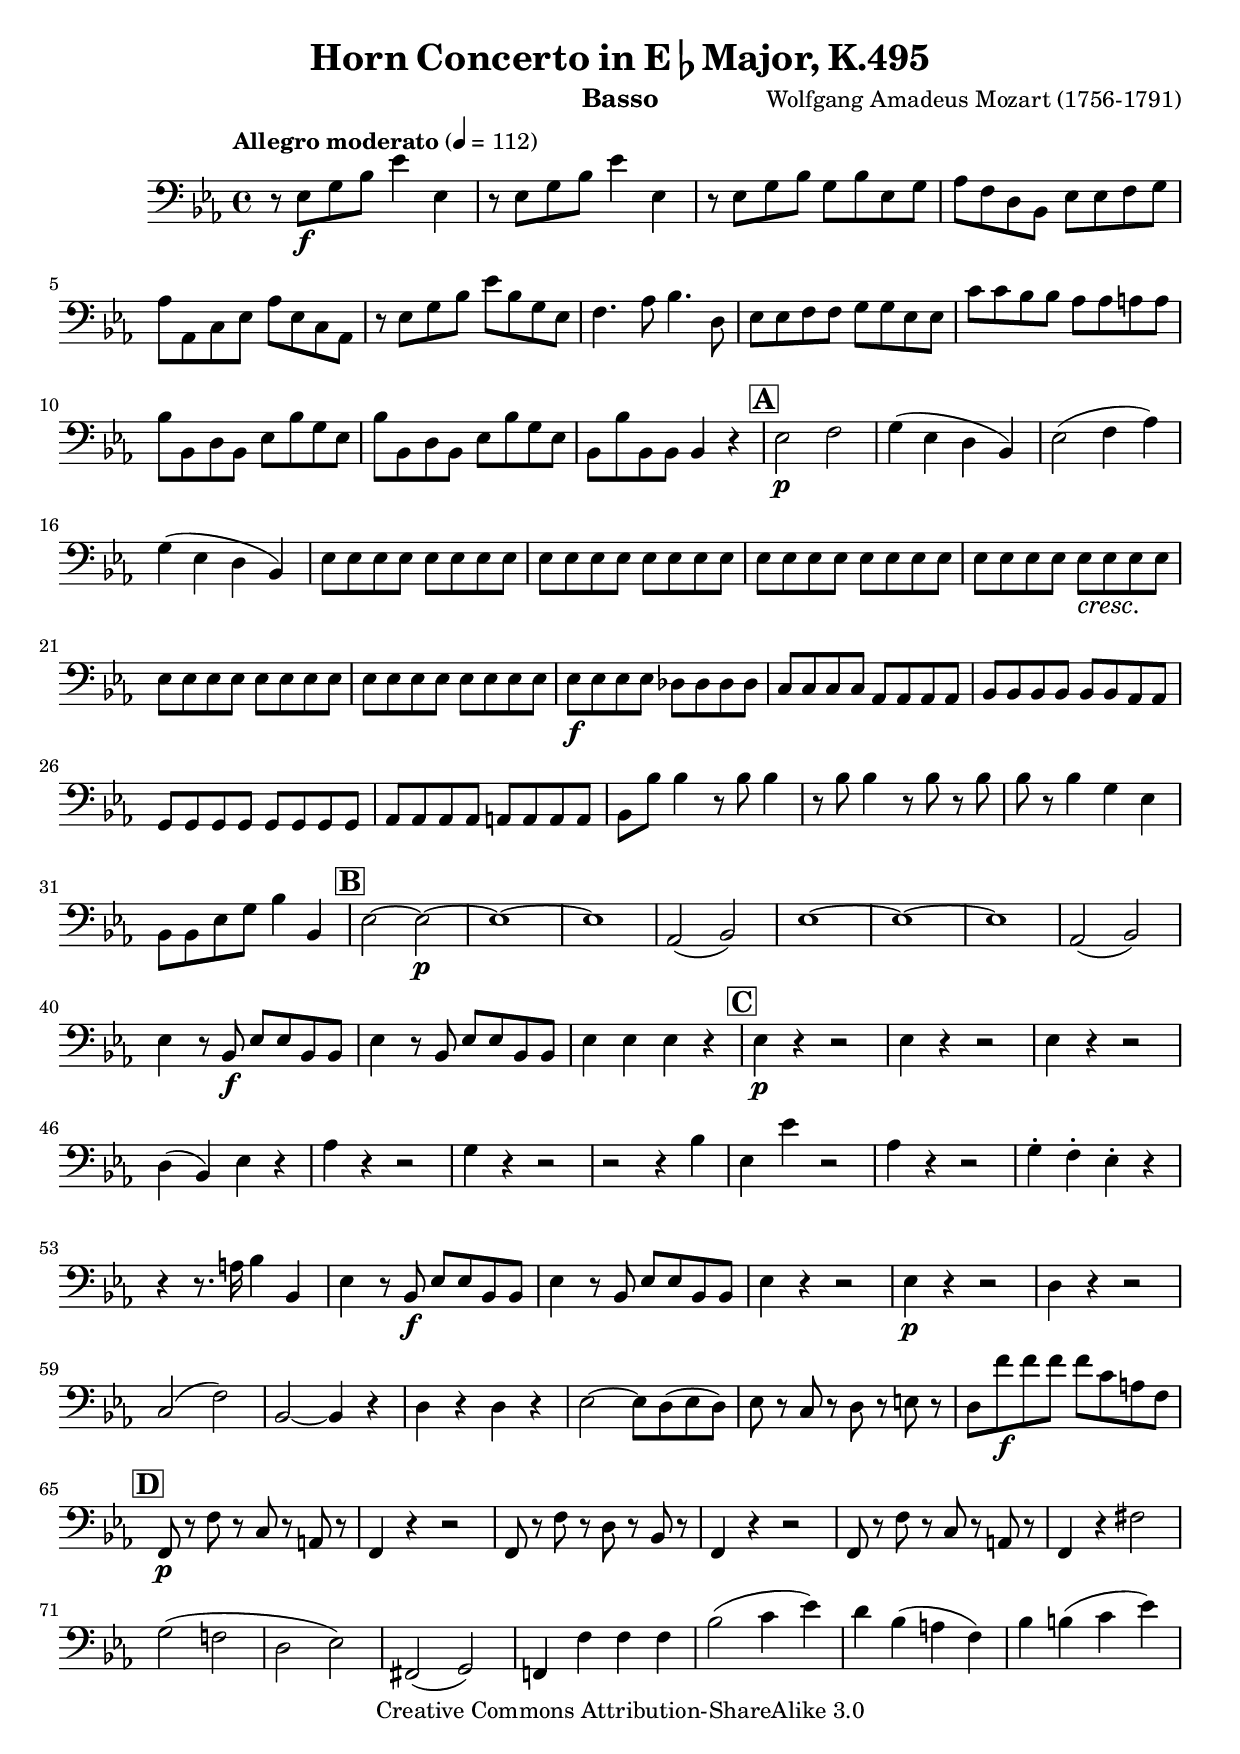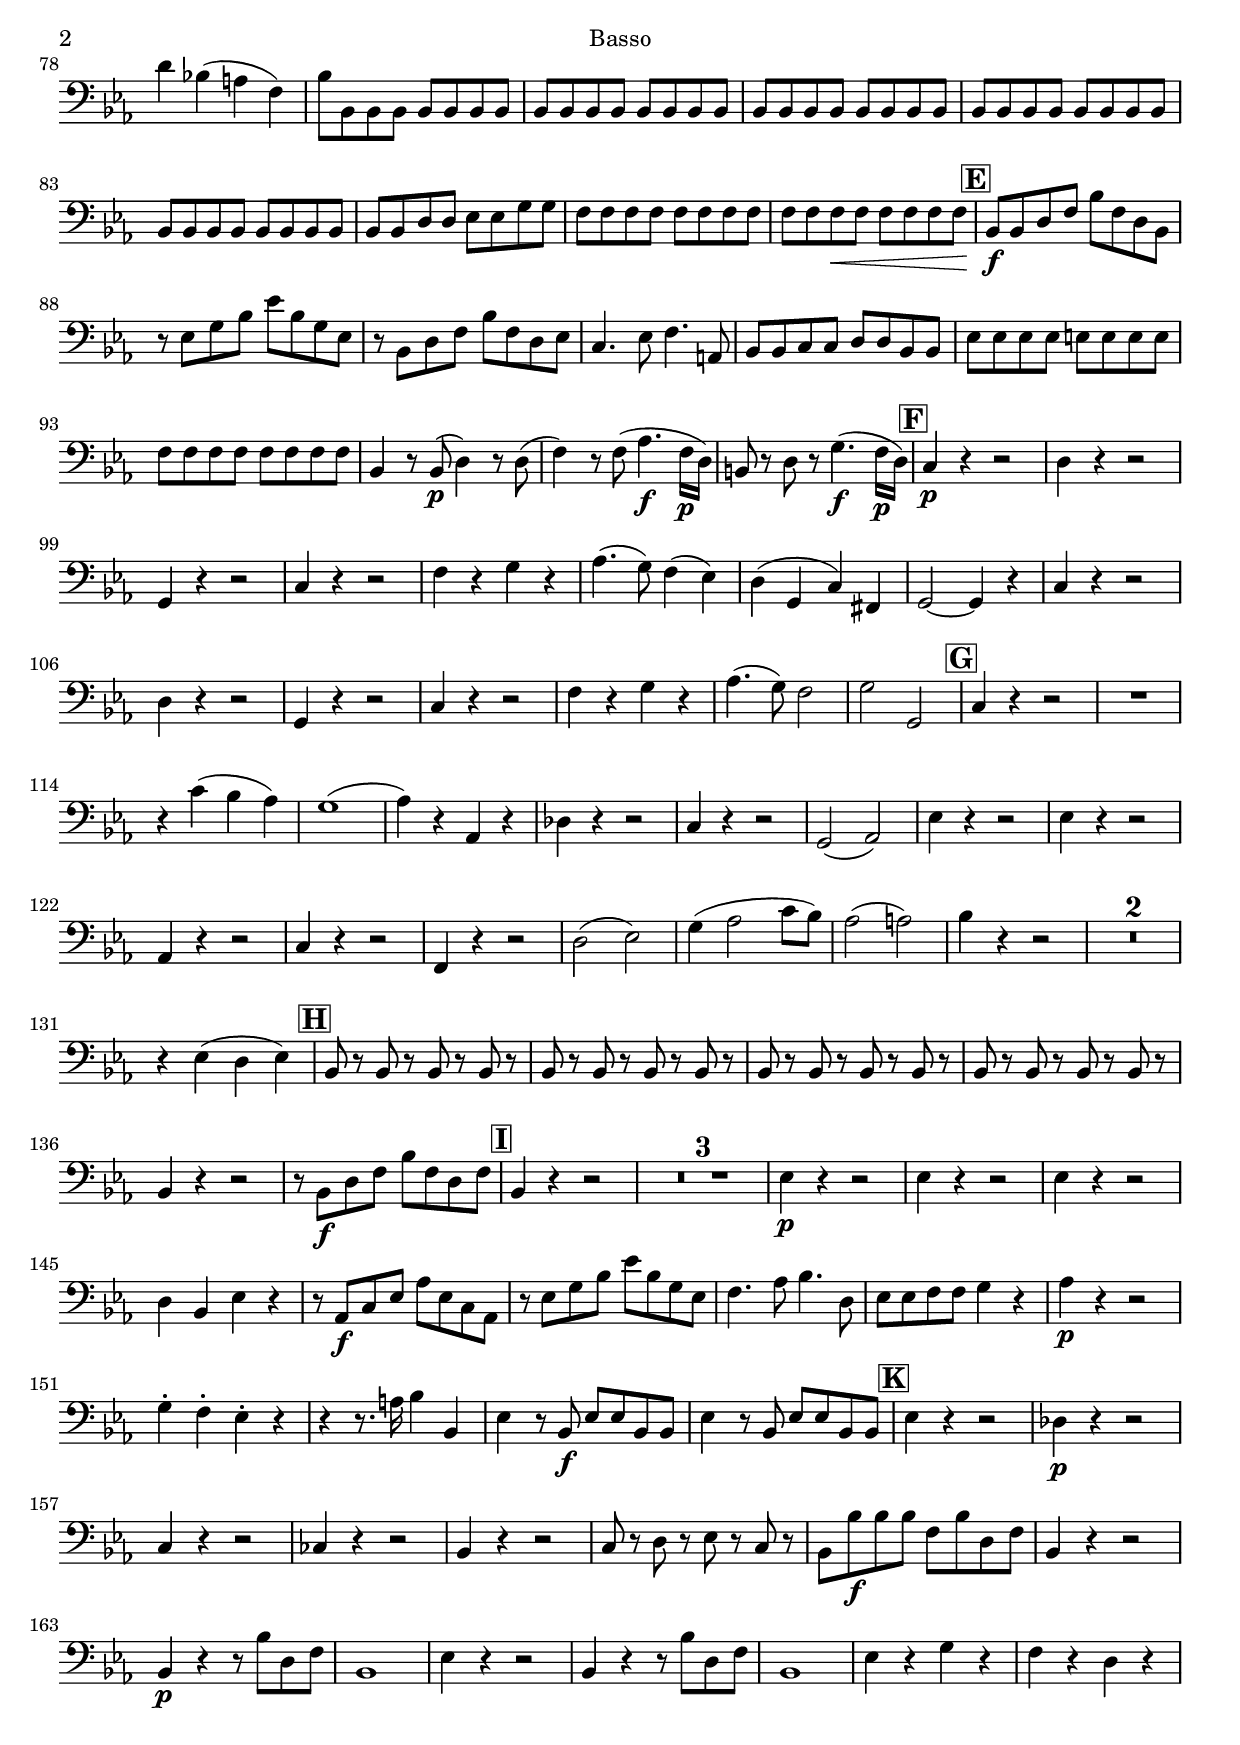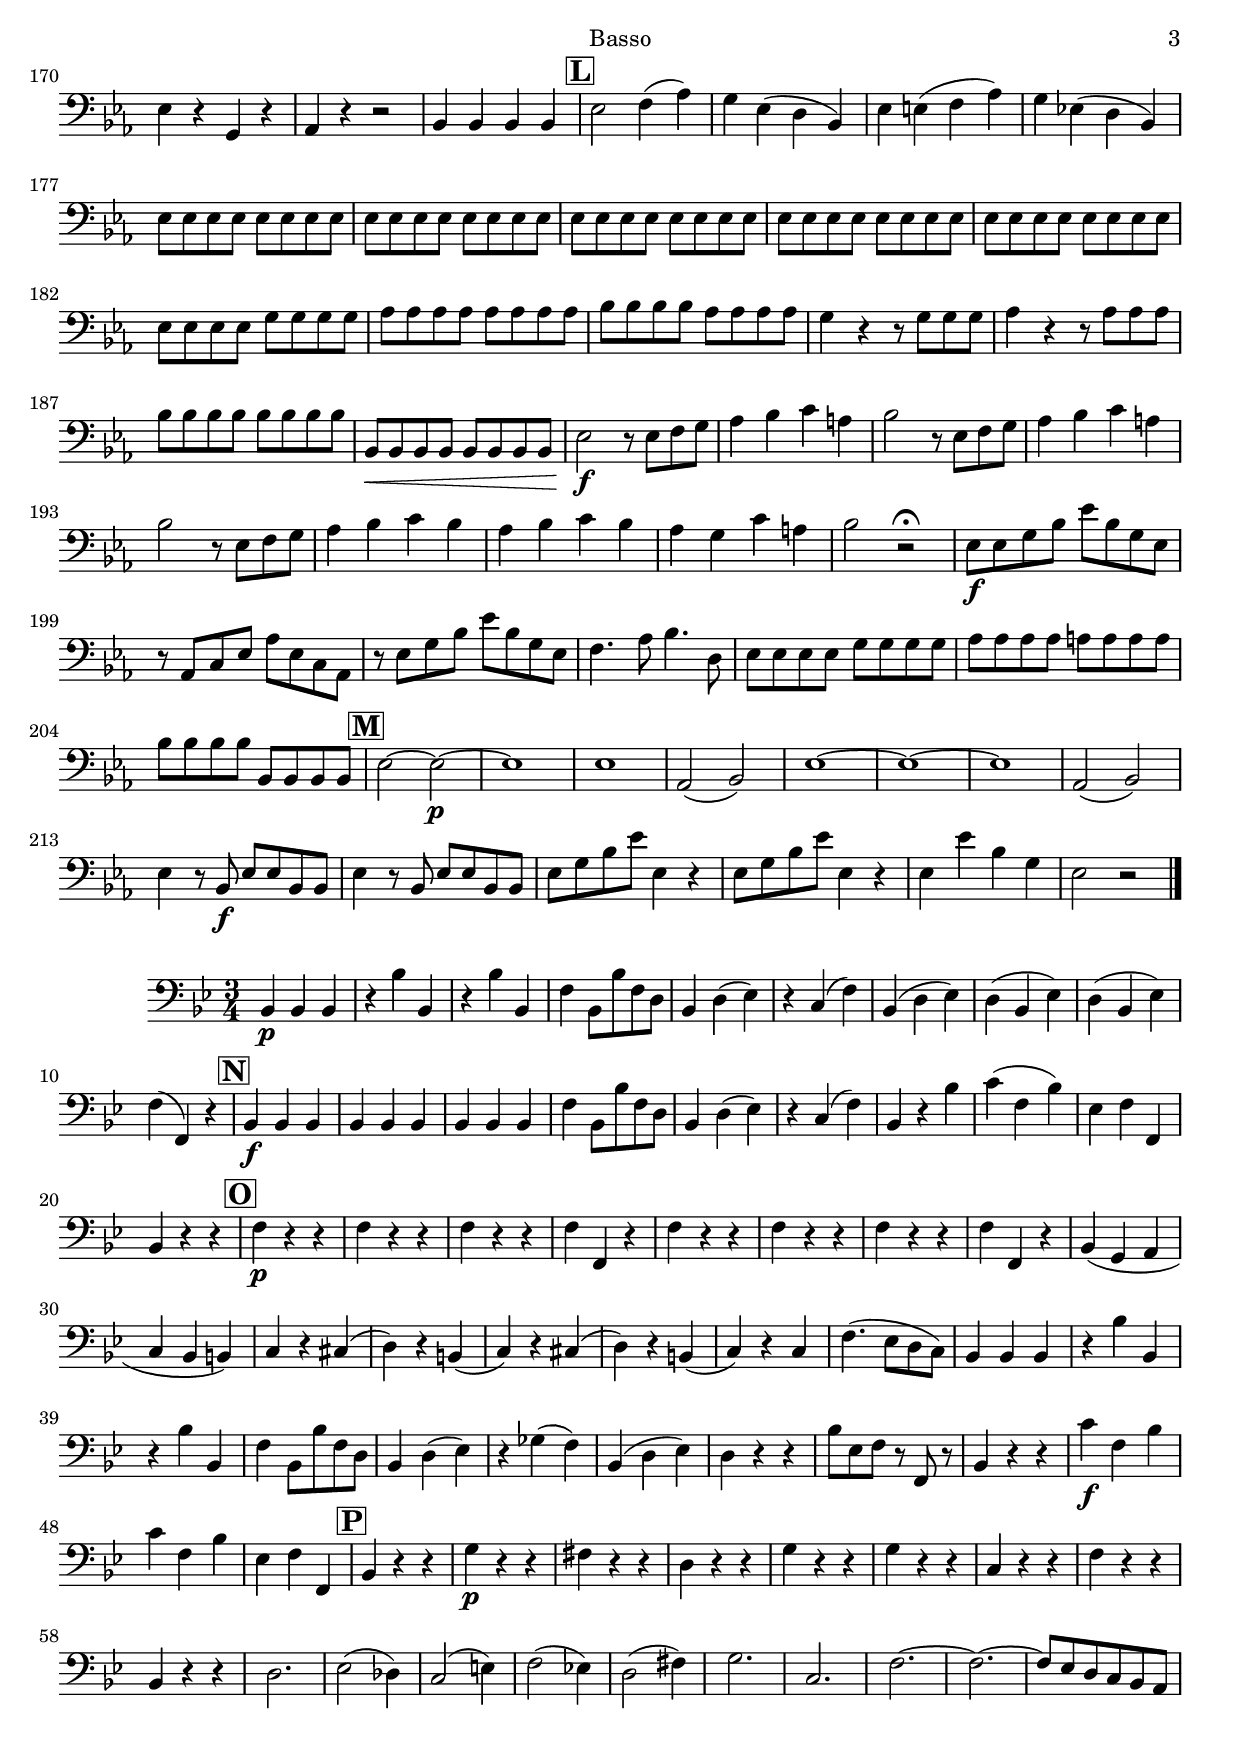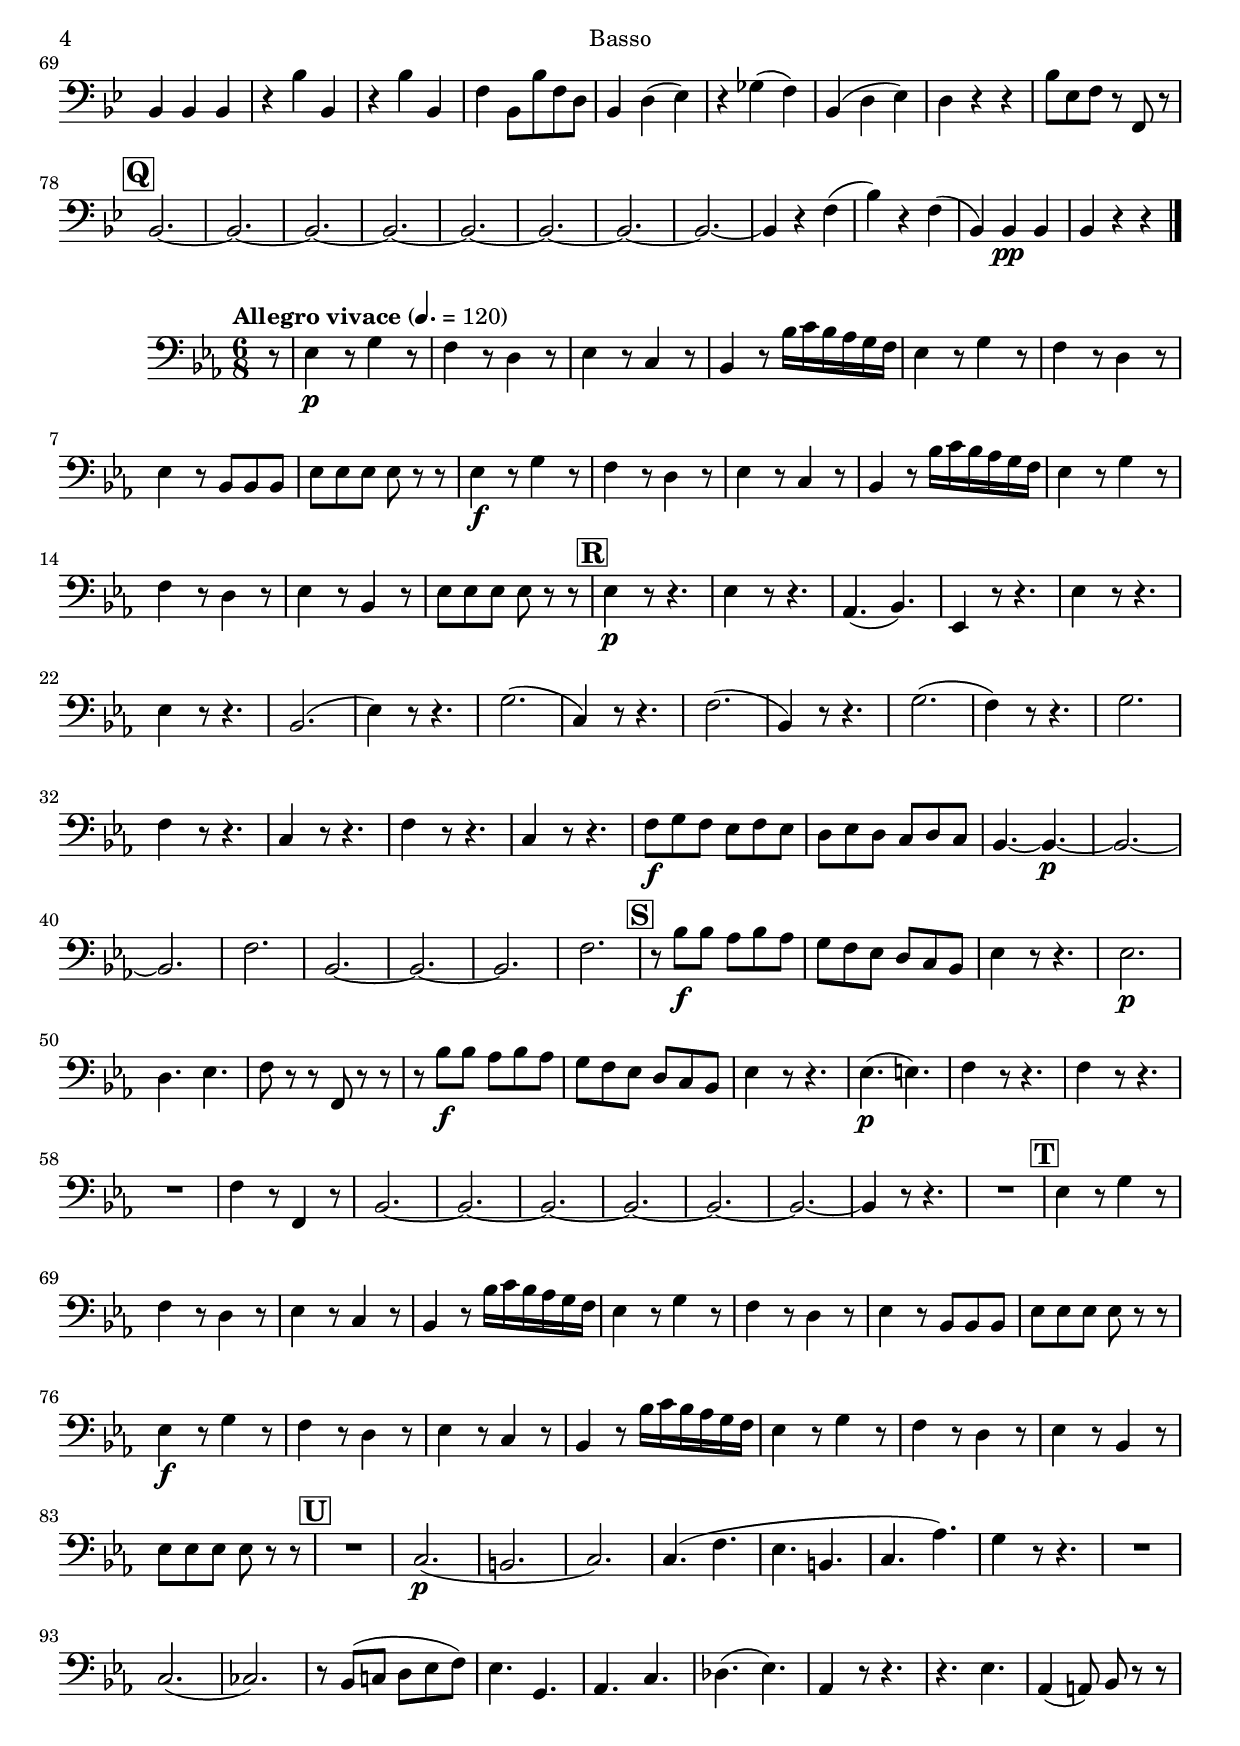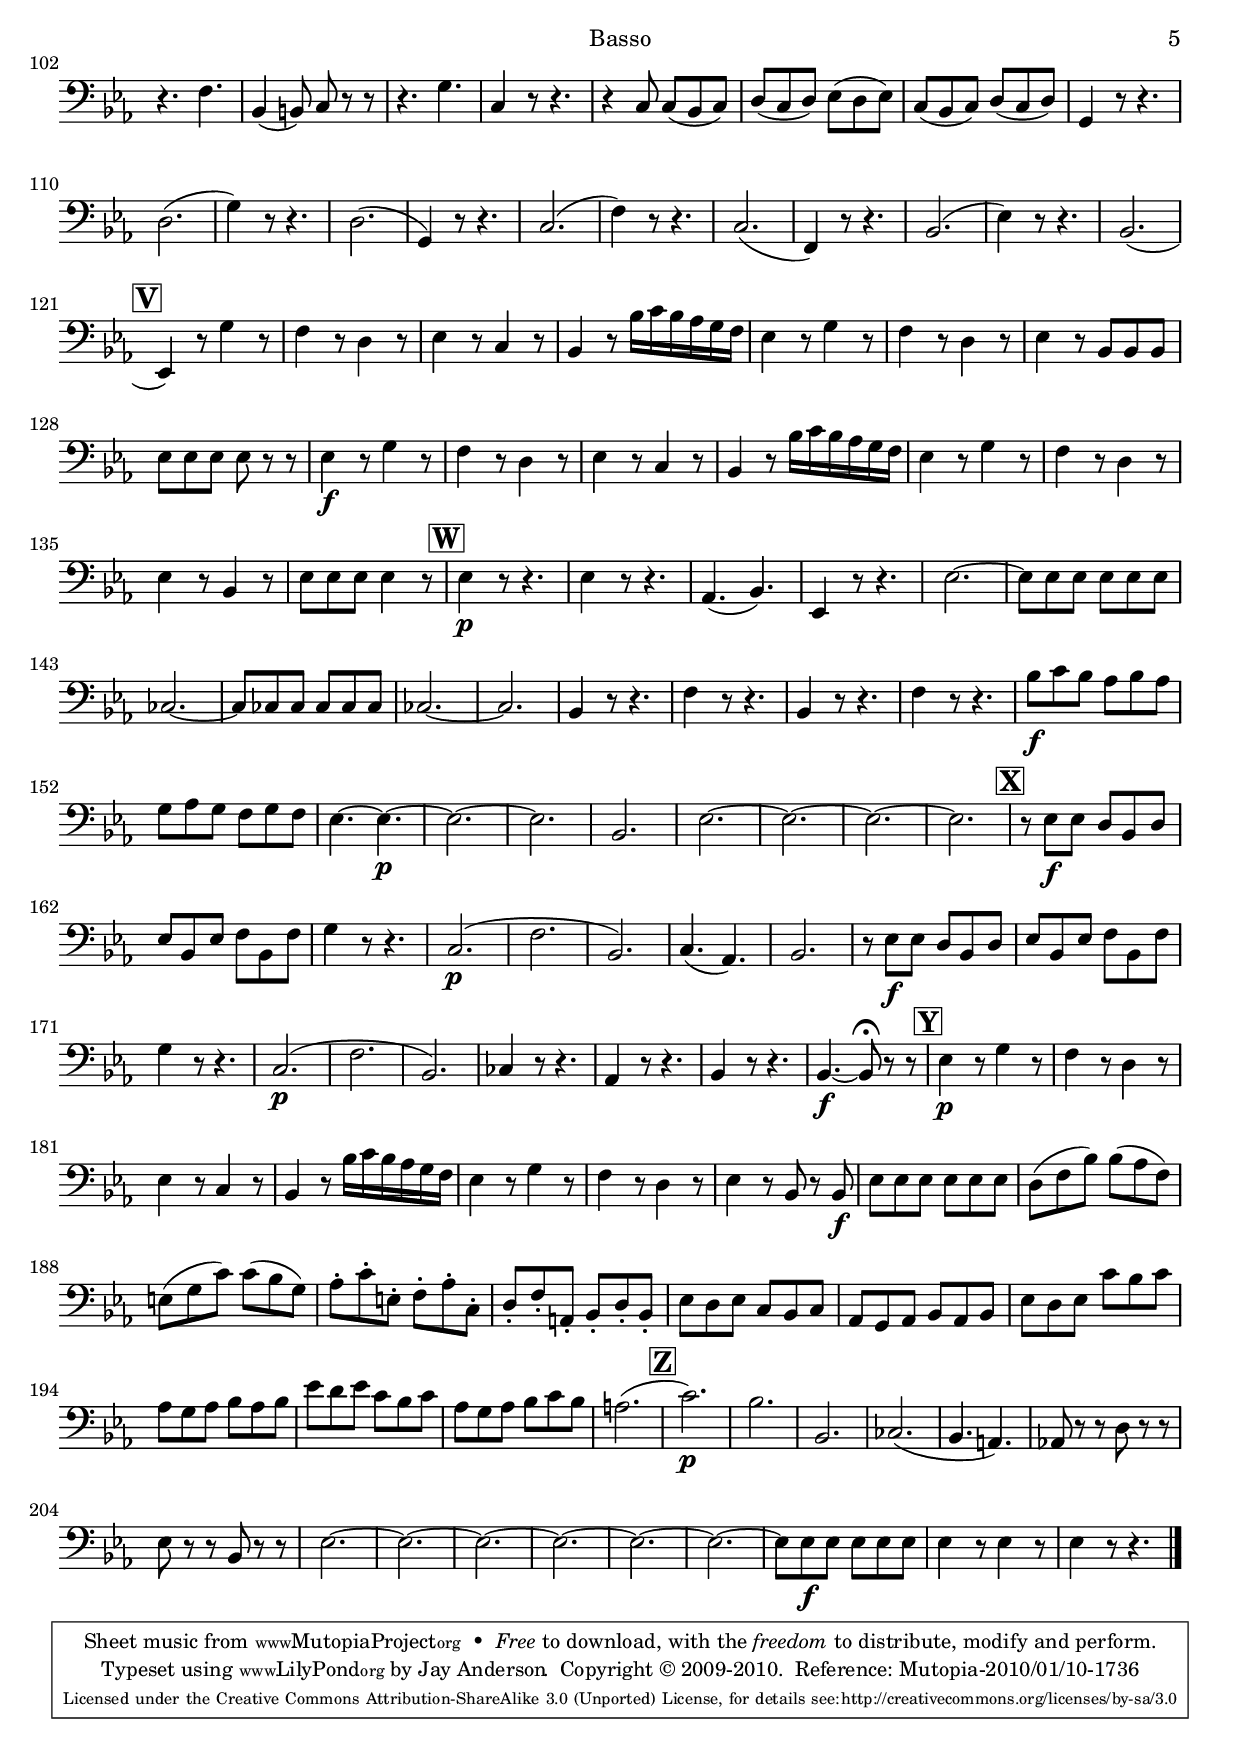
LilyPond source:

\version "2.13.32"

\include "defs.ily"
\version "2.13.32"

bassMvtI = \relative c
{
  \clef bass
  \key ees \major
  r8 ees\f g bes ees4 ees, |
  r8 ees g bes ees4 ees, |
  r8 ees g bes g bes ees, g |
  aes f d bes ees ees f g |
  aes aes, c ees aes ees c aes |
  r ees' g bes ees bes g ees |
  f4. aes8 bes4. d,8 |
  ees ees f f g g ees ees |
  c' c bes bes aes aes a a |
  bes bes, d bes ees bes' g ees |
  bes' bes, d bes ees bes' g ees |
  bes bes' bes, bes bes4 r |

  %A
  ees2\p f |
  g4( ees d bes) |
  ees2( f4 aes) |
  g( ees d bes) |
  <<
    {s1*3 | s2 s\justCresc}
    \repeat unfold 6 { \repeat unfold 8 ees8 | }
  >>
  ees8\f ees ees ees des des des des |
  c c c c aes aes aes aes |
  bes bes bes bes bes bes aes aes |
  g g g g g g g g |
  aes aes aes aes a a a a |
  bes bes' bes4 r8 bes8 bes4 |
  r8 bes bes4 r8 bes r bes |
  bes r bes4 g ees |
  bes8 bes ees g bes4 bes, |

  %B
  ees2~ ees~\p |
  ees1~ |
  ees |
  aes,2( bes) |
  ees1~ |
  ees~ |
  ees |
  aes,2( bes) |
  ees4 r8 bes\f ees ees bes bes |
  ees4 r8 bes ees ees bes bes |
  ees4 ees ees r |

  %C
  ees4\p r r2 |
  ees4 r r2 |
  ees4 r r2 |
  d4( bes) ees r |
  aes r r2 |
  g4 r r2 |
  r2 r4 bes |
  ees, ees' r2 |
  aes,4 r r2 |
  g4-. f-. ees-. r |
  r4 r8. a16 bes4 bes, |
  ees r8 bes\f ees ees bes bes |
  ees4 r8 bes ees ees bes bes |
  ees4 r r2 |
  ees4\p r r2 |
  d4 r r2 |
  c2( f) |
  bes,2~ bes4 r |
  d r d r |
  ees2~ ees8 d( ees d) |
  ees r c r d r e r |
  d f'\f f f f c a f |

  %D
  f,\p r f' r c r a r |
  f4 r r2 |
  f8 r f' r d r bes r |
  f4 r r2 |
  f8 r f' r c r a r |
  f4 r fis'2 |
  g( f |
  d ees) |
  fis,( g) |
  f4 f' f f |
  bes2( c4 ees) |
  d bes( a f) |
  bes b( c ees) |
  d bes( a f) |
  bes8 bes, bes bes bes bes bes bes |
  \repeat unfold 4 {\repeat unfold 8 bes |}
  bes bes d d ees ees g g |
  f f f f f f f f |
  f f f\< f f f f f |

  %E
  bes,\f bes d f bes f d bes |
  r ees g bes ees bes g ees |
  r bes d f bes f d ees |
  c4. ees8 f4. a,8 |
  bes bes c c d d bes bes |
  ees ees ees ees e e e e |
  f f f f f f f f |
  bes,4 r8 bes(\p d4) r8 d( |
  f4) r8 f( aes4.\f f16\p d) |
  b8 r d r g4.(\f f16\p d) |

  %F
  c4\p r r2 |
  d4 r r2 |
  g,4 r r2 |
  c4 r r2 |
  f4 r g r |
  aes4.( g8) f4( ees) |
  d( g, c) fis, |
  g2~ g4 r |
  c r r2 |
  d4 r r2 |
  g,4 r r2 |
  c4 r r2 |
  f4 r g r |
  aes4.( g8) f2 |
  g g, |

  %G
  c4 r r2 |
  R1 |
  r4 c'( bes aes) |
  g1( |
  aes4) r aes, r |
  des r r2 |
  c4 r r2 |
  g2( aes) |
  ees'4 r r2 |
  ees4 r r2 |
  aes,4 r r2 |
  c4 r r2 |
  f,4 r r2 |
  d'2( ees) |
  g4( aes2 c8 bes) |
  aes2( a) |
  bes4 r r2 |
  R1*2 |
  r4 ees,( d ees) |

  %H
  \repeat unfold 4 { \repeat unfold 4 {bes8 r} | } |
  bes4 r r2 |
  r8 bes\f d f bes f d f |

  %I
  bes,4 r r2 |
  R1*3 |
  ees4\p r r2 |
  ees4 r r2 |
  ees4 r r2 |
  d4 bes ees r |
  r8 aes,\f c ees aes ees c aes |
  r8 ees' g bes ees bes g ees |
  f4. aes8 bes4. d,8 |
  ees ees f f g4 r |
  aes4\p r r2 |
  g4-. f-. ees-. r |
  r4 r8. a16 bes4 bes, |
  ees4 r8 bes\f ees ees bes bes |
  ees4 r8 bes ees ees bes bes |

  %K
  ees4 r r2 |
  des4\p r r2 |
  c4 r r2 |
  ces4 r r2 |
  bes4 r r2 |
  c8 r d r ees r c r |
  bes bes'\f bes bes f bes d, f |
  bes,4 r r2 |
  bes4\p r r8 bes' d, f |
  bes,1 |
  ees4 r r2 |
  bes4 r r8 bes' d, f |
  bes,1 |
  ees4 r g r |
  f r d r |
  ees r g, r |
  aes r r2 |
  bes4 bes bes bes |

  %L
  ees2 f4( aes) |
  g ees( d bes) |
  ees e( f aes) |
  g ees( d bes) |
  \repeat unfold 5 {\repeat unfold 8 ees8 |} |
  ees ees ees ees g g g g |
  aes aes aes aes aes aes aes aes |
  bes bes bes bes aes aes aes aes |
  g4 r r8 g g g |
  aes4 r r8 aes aes aes |
  bes bes bes bes bes bes bes bes |
  bes,\< bes bes bes bes bes bes bes |
  ees2\f r8 ees f g |
  aes4 bes c a |
  bes2 r8 ees, f g |
  aes4 bes c a |
  bes2 r8 ees, f g |
  aes4 bes c bes |
  aes bes c bes |
  aes g c a |
  bes2 r2\fermata |
  ees,8\f ees g bes ees bes g ees |
  r aes, c ees aes ees c aes |
  r ees' g bes ees bes g ees |
  f4. aes8 bes4. d,8 |
  ees ees ees ees g g g g |
  aes aes aes aes a a a a |
  bes bes bes bes bes, bes bes bes |

  %M
  ees2~ ees~\p |
  ees1 |
  ees |
  aes,2( bes) |
  ees1~ |
  ees~ |
  ees |
  aes,2( bes) |
  ees4 r8 bes\f ees ees bes bes |
  ees4 r8 bes ees ees bes bes |
  \repeat unfold 2 {ees g bes ees ees,4 r |}
  ees ees' bes g |
  ees2 r |
}

bassMvtII = \relative c
{
  \clef bass
  \key bes \major
  bes4\p bes bes |
  \repeat unfold 2 {r bes' bes, |}
  f' bes,8 bes' f d |
  bes4 d( ees) |
  r c( f) |
  bes,( d ees) |
  d( bes ees) |
  d( bes ees) |
  f( f,) r |

  %N
  bes\f bes bes |
  bes bes bes |
  bes bes bes |
  f' bes,8 bes' f d |
  bes4 d( ees) |
  r c( f) |
  bes, r bes' |
  c( f, bes) |
  ees, f f, |
  bes r r |

  %O
  f'\p r r |
  f r r |
  f r r |
  f f, r |
  f' r r |
  f r r |
  f r r |
  f f, r |
  bes( g a |
  c bes b) |
  c r cis( |
  d) r b( |
  c) r cis( |
  d) r b( |
  c) r c |
  f4.( ees8 d c) |
  bes4 bes bes |
  r bes' bes, |
  r bes' bes, |
  f' bes,8 bes' f d |
  bes4 d( ees) |
  r ges( f) |
  bes,( d ees) |
  d r r |
  bes'8 ees, f r f, r |
  bes4 r r |
  c'\f f, bes |
  c f, bes |
  ees, f f, |

  %P
  bes r r |
  g'\p r r |
  fis r r |
  d r r |
  g r r |
  g r r |
  c, r r |
  f r r |
  bes, r r |
  d2. |
  ees2( des4) |
  c2( e4) |
  f2( ees4) |
  d2( fis4) |
  g2. |
  c, |
  f~ |
  f~ |
  f8 ees d c bes a |
  bes4 bes bes |
  r bes' bes, |
  r bes' bes, |
  f' bes,8 bes' f d |
  bes4 d( ees) |
  r ges( f) |
  bes,( d ees) |
  d r r |
  bes'8 ees, f r f, r |

  %Q
  \repeat unfold 8 {bes2.~ |}
  bes4 r f'( |
  bes) r f( |
  bes,) bes\pp bes |
  bes r r |
}

bassMvtIII = \relative c
{
  \clef bass
  \key ees \major
  r8 |
  ees4\p r8 g4 r8 |
  f4 r8 d4 r8 |
  ees4 r8 c4 r8 |
  bes4 r8 bes'16 c bes aes g f |
  ees4 r8 g4 r8 |
  f4 r8 d4 r8 |
  ees4 r8 bes8 bes bes |
  ees ees ees ees r r |
  ees4\f r8 g4 r8 |
  f4 r8 d4 r8 |
  ees4 r8 c4 r8 |
  bes4 r8 bes'16 c bes aes g f |
  ees4 r8 g4 r8 |
  f4 r8 d4 r8 |
  ees4 r8 bes4 r8 |
  ees8 ees ees ees r r |

  %R
  ees4\p r8 r4. |
  ees4 r8 r4. |
  aes,4.( bes) |
  ees,4 r8 r4. |
  ees'4 r8 r4. |
  ees4 r8 r4. |
  bes2.( |
  ees4) r8 r4. |
  g2.( |
  c,4) r8 r4. |
  f2.( |
  bes,4) r8 r4. |
  g'2.( |
  f4) r8 r4. |
  g2. |
  f4 r8 r4. |
  c4 r8 r4. |
  f4 r8 r4. |
  c4 r8 r4. |
  f8\f g f ees f ees |
  d ees d c d c |
  bes4.~ bes4.~\p |
  bes2.~ |
  bes |
  f' |
  bes,~ |
  bes~ |
  bes |
  f' |

  %S
  r8 bes\f bes aes bes aes |
  g f ees d c bes |
  ees4 r8 r4. |
  ees2.\p |
  d4. ees |
  f8 r r f, r r |
  r bes'\f bes aes bes aes |
  g f ees d c bes |
  ees4 r8 r4. |
  ees4.(\p e) |
  f4 r8 r4. |
  f4 r8 r4. |
  R2. |
  f4 r8 f,4 r8 |
  \repeat unfold 6 {bes2.~ |}
  bes4 r8 r4. |
  R2. |

  %T
  ees4 r8 g4 r8 |
  f4 r8 d4 r8 |
  ees4 r8 c4 r8 |
  bes4 r8 bes'16 c bes aes g f |
  ees4 r8 g4 r8 |
  f4 r8 d4 r8 |
  ees4 r8 bes bes bes |
  ees ees ees ees r r |
  ees4\f r8 g4 r8 |
  f4 r8 d4 r8 |
  ees4 r8 c4 r8 |
  bes4 r8 bes'16 c bes aes g f |
  ees4 r8 g4 r8 |
  f4 r8 d4 r8 |
  ees4 r8 bes4 r8 |
  ees8 ees ees ees r r |

  %U
  R2. |
  c2.(\p |
  b |
  c) |
  c4.( f |
  ees b |
  c aes') |
  g4 r8 r4. |
  R2. |
  c,2.( |
  ces) |
  r8 bes( c d ees f) |
  ees4. g, |
  aes c |
  des( ees) |
  aes,4 r8 r4. |
  r4. ees' |
  aes,4( a8) bes r r |
  r4. f' |
  bes,4( b8) c r r |
  r4. g'4. |
  c,4 r8 r4. |
  r4 c8 c( bes c) |
  d( c d) ees( d ees) |
  c( bes c) d( c d) |
  g,4 r8 r4. |
  d'2.( |
  g4) r8 r4. |
  d2.( |
  g,4) r8 r4. |
  c2.( |
  f4) r8 r4. |
  c2.( |
  f,4) r8 r4. |
  bes2.( |
  ees4) r8 r4. |
  bes2.( |

  %V
  ees,4) r8 g'4 r8 |
  f4 r8 d4 r8 |
  ees4 r8 c4 r8 |
  bes4 r8 bes'16 c bes aes g f |
  ees4 r8 g4 r8 |
  f4 r8 d4 r8 |
  ees4 r8 bes bes bes |
  ees ees ees ees r r |
  ees4\f r8 g4 r8 |
  f4 r8 d4 r8 |
  ees4 r8 c4 r8 |
  bes4 r8 bes'16 c bes aes g f |
  ees4 r8 g4 r8 |
  f4 r8 d4 r8 |
  ees4 r8 bes4 r8 |
  ees8 ees ees ees4 r8 |

  %W
  ees4\p r8 r4. |
  ees4 r8 r4. |
  aes,4.( bes) |
  ees,4 r8 r4. |
  ees'2.~ |
  ees8 ees ees ees ees ees |
  ces2.~ |
  ces8 ces ces ces ces ces |
  ces2.~ |
  ces |
  bes4 r8 r4. |
  f'4 r8 r4. |
  bes,4 r8 r4. |
  f'4 r8 r4. |
  bes8\f c bes aes bes aes |
  g aes g f g f |
  ees4.~ ees~\p |
  ees2.~ |
  ees |
  bes |
  ees~ |
  ees~ |
  ees~ |
  ees |

  %X
  r8 ees\f ees d bes d |
  ees bes ees f bes, f' |
  g4 r8 r4. |
  c,2.(\p |
  f |
  bes,) |
  c4.( aes) |
  bes2. |
  r8 ees\f ees d bes d |
  ees bes ees f bes, f' |
  g4 r8 r4. |
  c,2.(\p |
  f |
  bes,) |
  ces4 r8 r4. |
  aes4 r8 r4. |
  bes4 r8 r4. |
  bes4.~\f bes8\fermata r r |

  %Y
  ees4\p r8 g4 r8 |
  f4 r8 d4 r8 |
  ees4 r8 c4 r8 |
  bes4 r8 bes'16 c bes aes g f |
  ees4 r8 g4 r8 |
  f4 r8 d4 r8 |
  ees4 r8 bes r bes\f |
  ees ees ees ees ees ees |
  d( f bes) bes( aes f) |
  e( g c) c( bes g) |
  aes-. c-. e,-. f-. aes-. c,-. |
  d-. f-. a,-. bes-. d-. bes-. |
  ees d ees c bes c |
  aes g aes bes aes bes |
  ees d ees c' bes c |
  aes g aes bes aes bes |
  ees d ees c bes c |
  aes g aes bes c bes |
  a2.( |

  %Z
  c)\p |
  bes |
  bes, |
  ces( |
  bes4. a) |
  aes8 r r d r r |
  ees r r bes r r |
  \repeat unfold 6 {ees2.~ |}
  ees8 ees\f ees ees ees ees |
  ees4 r8 ees4 r8 |
  ees4 r8 r4. |
}



instrument = "Basso"

mvtI = \bassMvtI
mvtII = \bassMvtII
mvtIII = \bassMvtIII

\version "2.13.32"

\book
{
  \include "header.ily"
  \score
  {
    \new Staff { << \mvtI \outlineMvtI >> }
  }
  \score
  {
    \new Staff { << \mvtII \outlineMvtII >> }
  }
  \score
  {
    \new Staff { << \mvtIII \outlineMvtIII >> }
  }
}



